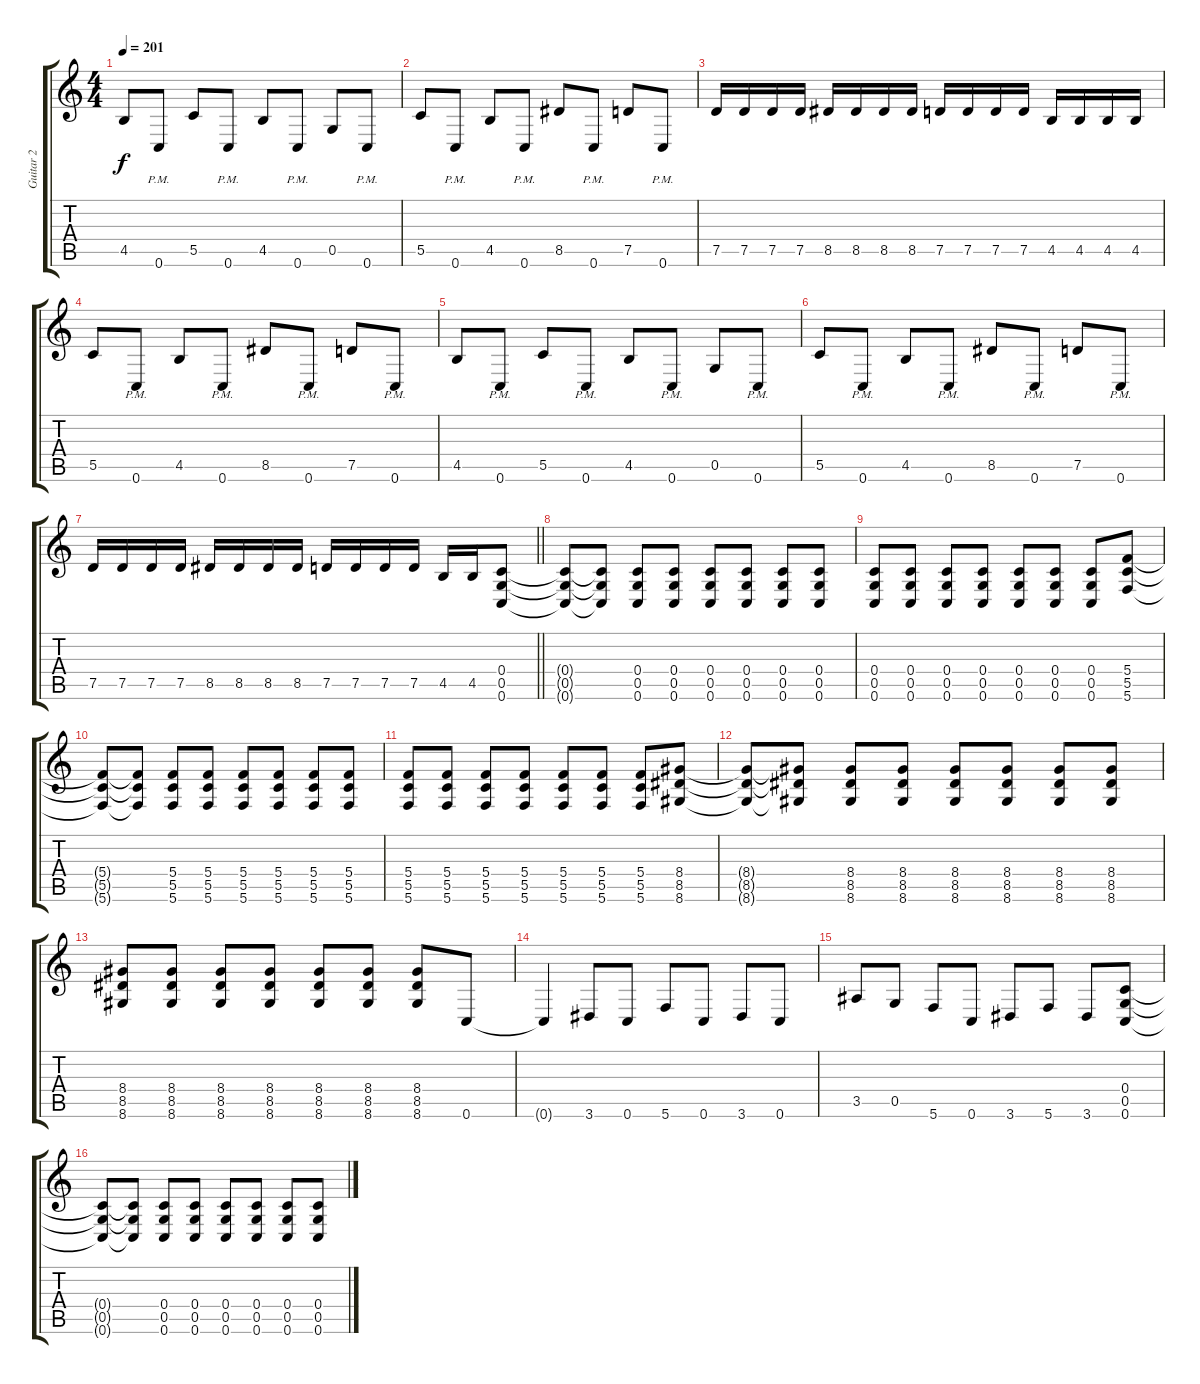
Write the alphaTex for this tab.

\track ("Guitar 2" "Guitar 2") {instrument overdrivenguitar}
\staff {score tabs}
\tuning (D4 A3 F3 C3 G2 C2) {hide}
\ts (4 4)
\tempo 201
\clef g2
\ks c
4.5.8{dy f} 0.6{pm}.8 5.5.8 0.6{pm}.8 4.5.8 0.6{pm}.8 0.5.8 0.6{pm}.8 |
5.5.8 0.6{pm}.8 4.5.8 0.6{pm}.8 8.5.8 0.6{pm}.8 7.5.8 0.6{pm}.8 |
7.5.16 7.5.16 7.5.16 7.5.16 8.5.16 8.5.16 8.5.16 8.5.16 7.5.16 7.5.16 7.5.16 7.5.16 4.5.16 4.5.16 4.5.16 4.5.16 |
5.5.8 0.6{pm}.8 4.5.8 0.6{pm}.8 8.5.8 0.6{pm}.8 7.5.8 0.6{pm}.8 |
4.5.8 0.6{pm}.8 5.5.8 0.6{pm}.8 4.5.8 0.6{pm}.8 0.5.8 0.6{pm}.8 |
5.5.8 0.6{pm}.8 4.5.8 0.6{pm}.8 8.5.8 0.6{pm}.8 7.5.8 0.6{pm}.8 |
\barLineRight lightlight
7.5.16 7.5.16 7.5.16 7.5.16 8.5.16 8.5.16 8.5.16 8.5.16 7.5.16 7.5.16 7.5.16 7.5.16 4.5.16 4.5.16 (0.4 0.5 0.6).8 |
\section ("" " ")
(0.4{t} 0.5{t} 0.6{t}).8 (0.4{t} 0.5{t} 0.6{t}).8 (0.4 0.5 0.6).8 (0.4 0.5 0.6).8 (0.4 0.5 0.6).8 (0.4 0.5 0.6).8 (0.4 0.5 0.6).8 (0.4 0.5 0.6).8 |
(0.4 0.5 0.6).8 (0.4 0.5 0.6).8 (0.4 0.5 0.6).8 (0.4 0.5 0.6).8 (0.4 0.5 0.6).8 (0.4 0.5 0.6).8 (0.4 0.5 0.6).8 (5.4 5.5 5.6).8 |
(5.4{t} 5.5{t} 5.6{t}).8 (5.4{t} 5.5{t} 5.6{t}).8 (5.4 5.5 5.6).8 (5.4 5.5 5.6).8 (5.4 5.5 5.6).8 (5.4 5.5 5.6).8 (5.4 5.5 5.6).8 (5.4 5.5 5.6).8 |
(5.4 5.5 5.6).8 (5.4 5.5 5.6).8 (5.4 5.5 5.6).8 (5.4 5.5 5.6).8 (5.4 5.5 5.6).8 (5.4 5.5 5.6).8 (5.4 5.5 5.6).8 (8.4 8.5 8.6).8 |
(8.4{t} 8.5{t} 8.6{t}).8 (8.4{t} 8.5{t} 8.6{t}).8 (8.4 8.5 8.6).8 (8.4 8.5 8.6).8 (8.4 8.5 8.6).8 (8.4 8.5 8.6).8 (8.4 8.5 8.6).8 (8.4 8.5 8.6).8 |
(8.4 8.5 8.6).8 (8.4 8.5 8.6).8 (8.4 8.5 8.6).8 (8.4 8.5 8.6).8 (8.4 8.5 8.6).8 (8.4 8.5 8.6).8 (8.4 8.5 8.6).8 0.6.8 |
0.6{t}.4 3.6.8 0.6.8 5.6.8 0.6.8 3.6.8 0.6.8 |
3.5.8 0.5.8 5.6.8 0.6.8 3.6.8 5.6.8 3.6.8 (0.4 0.5 0.6).8 |
(0.4{t} 0.5{t} 0.6{t}).8 (0.4{t} 0.5{t} 0.6{t}).8 (0.4 0.5 0.6).8 (0.4 0.5 0.6).8 (0.4 0.5 0.6).8 (0.4 0.5 0.6).8 (0.4 0.5 0.6).8 (0.4 0.5 0.6).8
